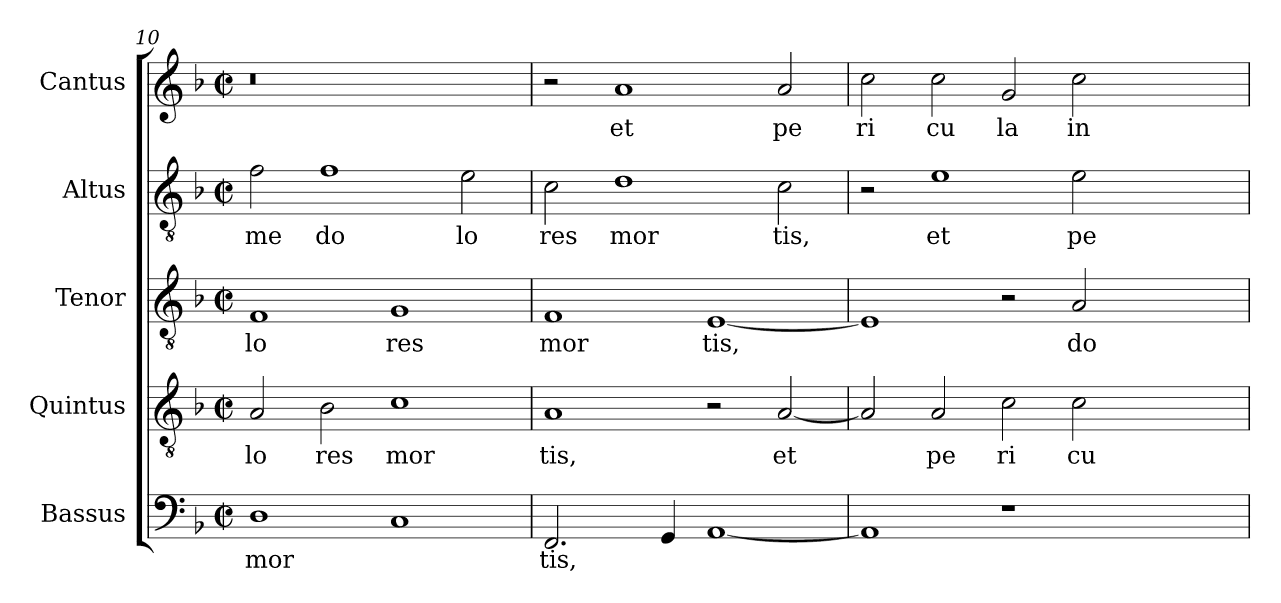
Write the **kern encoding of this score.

**kern	**text	**kern	**text	**kern	**text	**kern	**text	**kern	**text
*part5	*part5	*part4	*part4	*part3	*part3	*part2	*part2	*part1	*part1
*staff5	*staff5	*staff4	*staff4	*staff3	*staff3	*staff2	*staff2	*staff1	*staff1
*I"Bassus	*	*I"Quintus	*	*I"Tenor	*	*I"Altus	*	*I"Cantus	*
*clefF4	*	*clefGv2	*	*clefGv2	*	*clefGv2	*	*clefG2	*
*k[b-]	*	*k[b-]	*	*k[b-]	*	*k[b-]	*	*k[b-]	*
*F:	*	*F:	*	*F:	*	*F:	*	*F:	*
*M2/2	*	*M2/2	*	*M2/2	*	*M2/2	*	*M2/2	*
*met(c|)	*	*met(c|)	*	*met(c|)	*	*met(c|)	*	*met(c|)	*
=10	=10	=10	=10	=10	=10	=10	=10	=10	=10
!	!LO:LY:b	!	!LO:LY:b:cj	!	!LO:LY:b:cj	!	!LO:LY:b:cj	!	!
1D	mor	2A/	lo	1F	lo	2f\	me	0r	.
!	!	!	!LO:LY:b:cj	!	!	!	!LO:LY:b:cj	!	!
.	.	2B-\	res	.	.	1f	do	.	.
!	!	!	!LO:LY:b:cj	!	!LO:LY:b:cj	!	!	!	!
1C	.	1c	mor	1G	res	.	.	.	.
!	!	!	!	!	!	!	!LO:LY:b:cj	!	!
.	.	.	.	.	.	2e\	lo	.	.
=11	=11	=11	=11	=11	=11	=11	=11	=11	=11
!	!LO:LY:b	!	!LO:LY:b:cj	!	!LO:LY:b:cj	!	!LO:LY:b:cj	!	!
2.FF/	tis,	1A	tis,	1F	mor	2c\	res	2r	.
!	!	!	!	!	!	!	!LO:LY:b:cj	!	!LO:LY:b:cj
.	.	.	.	.	.	1d	mor	1a	et
4GG/	.	.	.	.	.	.	.	.	.
!	!	!	!	!	!LO:LY:b:cj	!	!	!	!
[<1AA	.	2r	.	[<1E	tis,	.	.	.	.
!	!	!	!LO:LY:b:cj	!	!	!	!LO:LY:b:cj	!	!LO:LY:b:cj
.	.	[<2A/	et	.	.	2c\	tis,	2a/	pe
=12	=12	=12	=12	=12	=12	=12	=12	=12	=12
!	!	!	!	!	!	!	!	!	!LO:LY:b:cj
1AA]	.	2A/]	.	1E]	.	2r	.	2cc\	ri
!	!	!	!LO:LY:b:cj	!	!	!	!LO:LY:b:cj	!	!LO:LY:b:cj
.	.	2A/	pe	.	.	1e	et	2cc\	cu
!LO:N:vis=1	!	!	!LO:LY:b:cj	!	!	!	!	!	!LO:LY:b:cj
0r	.	2c\	ri	2r	.	.	.	2g/	la
!	!	!	!LO:LY:b:cj	!	!LO:LY:b:cj	!	!LO:LY:b:cj	!	!LO:LY:b:cj
.	.	2c\	cu	2A/	do	2e\	pe	2cc\	in
.	.	1ryy	.	1ryy	.	1ryy	.	1ryy	.
=	=	=	=	=	=	=	=	=	=
*-	*-	*-	*-	*-	*-	*-	*-	*-	*-
